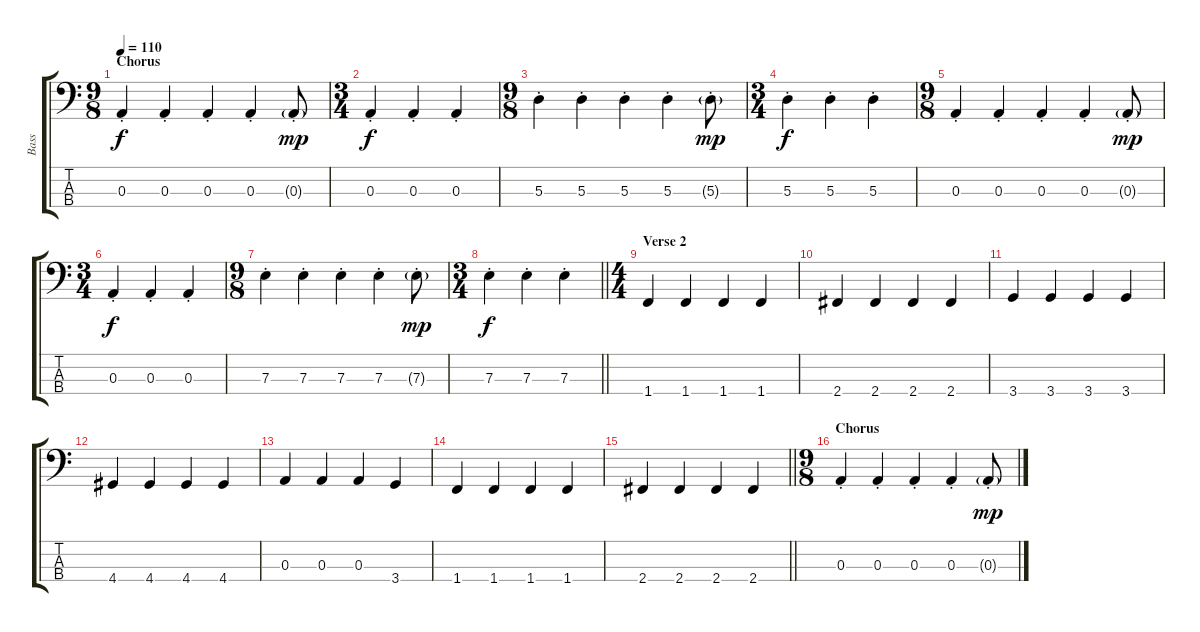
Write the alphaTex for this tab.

\track ("Bass" "Bass") {instrument electricbassfinger}
\staff {score tabs}
\tuning (G2 D2 A1 E1) {hide}
\ts (9 8)
\section ("" "Chorus")
\tempo 110
\clef f4
\ks c
0.3{st}.4{dy f} 0.3{st}.4 0.3{st}.4 0.3{st}.4 0.3{g st}.8{dy mp} |
\ts (3 4)
0.3{st}.4{dy f} 0.3{st}.4 0.3{st}.4 |
\ts (9 8)
5.3{st}.4 5.3{st}.4 5.3{st}.4 5.3{st}.4 5.3{g st}.8{dy mp} |
\ts (3 4)
5.3{st}.4{dy f} 5.3{st}.4 5.3{st}.4 |
\ts (9 8)
0.3{st}.4 0.3{st}.4 0.3{st}.4 0.3{st}.4 0.3{g st}.8{dy mp} |
\ts (3 4)
0.3{st}.4{dy f} 0.3{st}.4 0.3{st}.4 |
\ts (9 8)
7.3{st}.4 7.3{st}.4 7.3{st}.4 7.3{st}.4 7.3{g st}.8{dy mp} |
\ts (3 4)
\barLineRight lightlight
7.3{st}.4{dy f} 7.3{st}.4 7.3{st}.4 |
\ts (4 4)
\section ("" "Verse 2")
1.4.4 1.4.4 1.4.4 1.4.4 |
2.4.4 2.4.4 2.4.4 2.4.4 |
3.4.4 3.4.4 3.4.4 3.4.4 |
4.4.4 4.4.4 4.4.4 4.4.4 |
0.3.4 0.3.4 0.3.4 3.4.4 |
1.4.4 1.4.4 1.4.4 1.4.4 |
\barLineRight lightlight
2.4.4 2.4.4 2.4.4 2.4.4 |
\ts (9 8)
\section ("" "Chorus")
0.3{st}.4 0.3{st}.4 0.3{st}.4 0.3{st}.4 0.3{g st}.8{dy mp}
